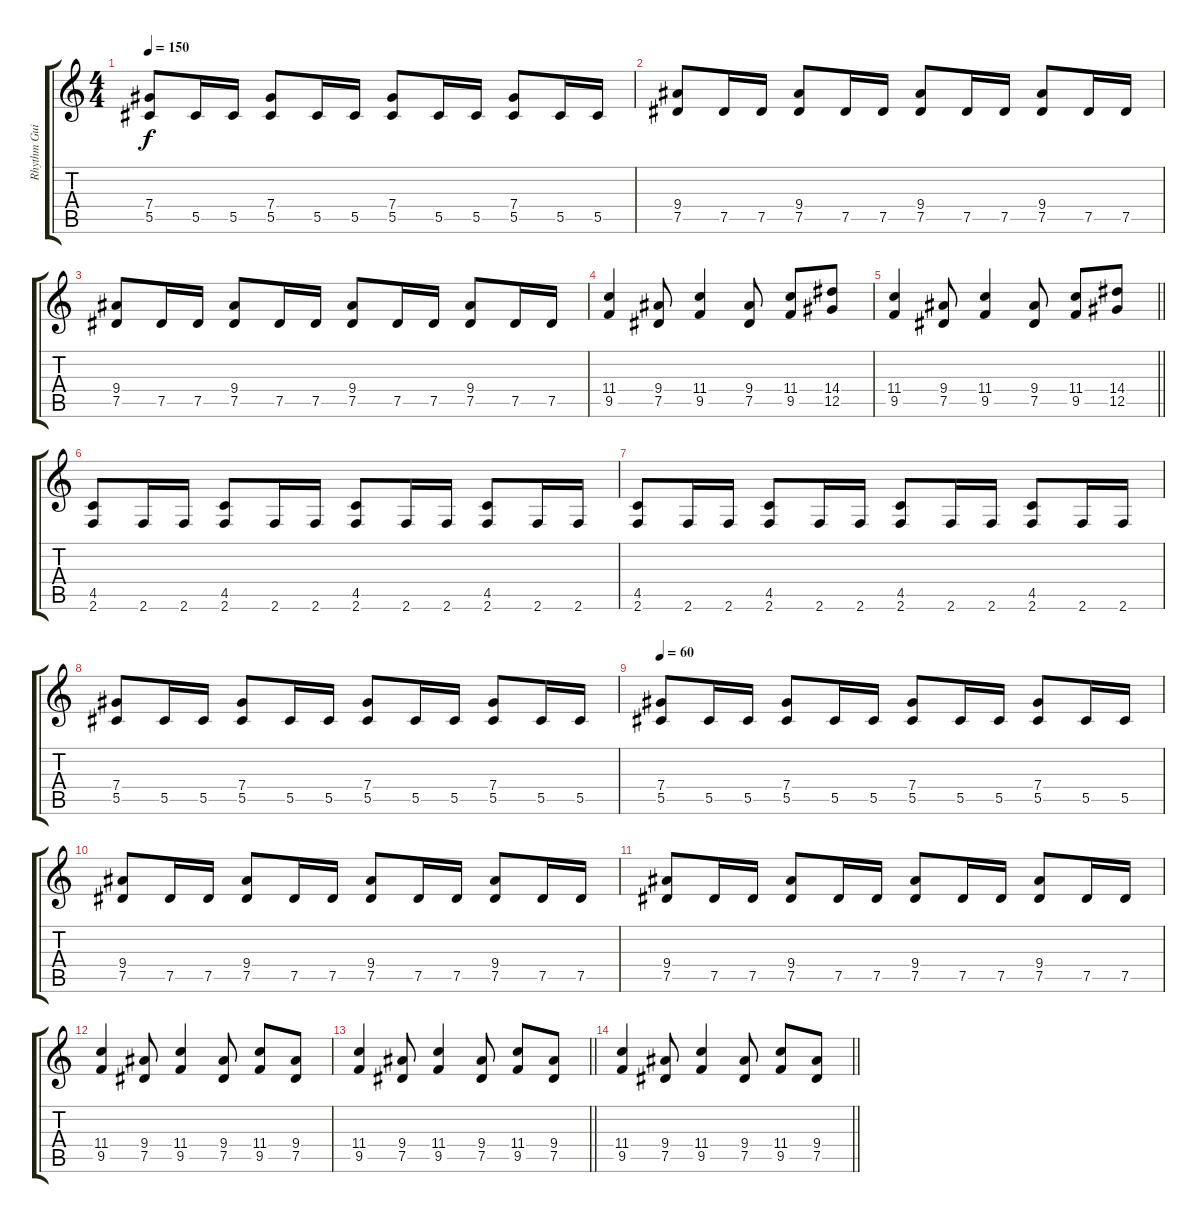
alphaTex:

\track ("Rhythm Guitar" "Rhythm Gui") {instrument distortionguitar}
\staff {score tabs}
\tuning (Eb4 Bb3 Gb3 Db3 Ab2 Eb2) {hide}
\ts (4 4)
\tempo 150
\clef g2
\ks c
(7.4 5.5).8{dy f} 5.5.16 5.5.16 (7.4 5.5).8 5.5.16 5.5.16 (7.4 5.5).8 5.5.16 5.5.16 (7.4 5.5).8 5.5.16 5.5.16 |
(9.4 7.5).8 7.5.16 7.5.16 (9.4 7.5).8 7.5.16 7.5.16 (9.4 7.5).8 7.5.16 7.5.16 (9.4 7.5).8 7.5.16 7.5.16 |
(9.4 7.5).8 7.5.16 7.5.16 (9.4 7.5).8 7.5.16 7.5.16 (9.4 7.5).8 7.5.16 7.5.16 (9.4 7.5).8 7.5.16 7.5.16 |
(11.4 9.5).4 (9.4 7.5).8 (11.4 9.5).4 (9.4 7.5).8 (11.4 9.5).8 (14.4 12.5).8 |
\barLineRight lightlight
(11.4 9.5).4 (9.4 7.5).8 (11.4 9.5).4 (9.4 7.5).8 (11.4 9.5).8 (14.4 12.5).8 |
(4.5 2.6).8 2.6.16 2.6.16 (4.5 2.6).8 2.6.16 2.6.16 (4.5 2.6).8 2.6.16 2.6.16 (4.5 2.6).8 2.6.16 2.6.16 |
(4.5 2.6).8 2.6.16 2.6.16 (4.5 2.6).8 2.6.16 2.6.16 (4.5 2.6).8 2.6.16 2.6.16 (4.5 2.6).8 2.6.16 2.6.16 |
(7.4 5.5).8 5.5.16 5.5.16 (7.4 5.5).8 5.5.16 5.5.16 (7.4 5.5).8 5.5.16 5.5.16 (7.4 5.5).8 5.5.16 5.5.16 |
\tempo 60
(7.4 5.5).8 5.5.16 5.5.16 (7.4 5.5).8 5.5.16 5.5.16 (7.4 5.5).8 5.5.16 5.5.16 (7.4 5.5).8 5.5.16 5.5.16 |
(9.4 7.5).8 7.5.16 7.5.16 (9.4 7.5).8 7.5.16 7.5.16 (9.4 7.5).8 7.5.16 7.5.16 (9.4 7.5).8 7.5.16 7.5.16 |
(9.4 7.5).8 7.5.16 7.5.16 (9.4 7.5).8 7.5.16 7.5.16 (9.4 7.5).8 7.5.16 7.5.16 (9.4 7.5).8 7.5.16 7.5.16 |
(11.4 9.5).4 (9.4 7.5).8 (11.4 9.5).4 (9.4 7.5).8 (11.4 9.5).8 (9.4 7.5).8 |
\barLineRight lightlight
(11.4 9.5).4 (9.4 7.5).8 (11.4 9.5).4 (9.4 7.5).8 (11.4 9.5).8 (9.4 7.5).8 |
\barLineRight lightlight
(11.4 9.5).4 (9.4 7.5).8 (11.4 9.5).4 (9.4 7.5).8 (11.4 9.5).8 (9.4 7.5).8
